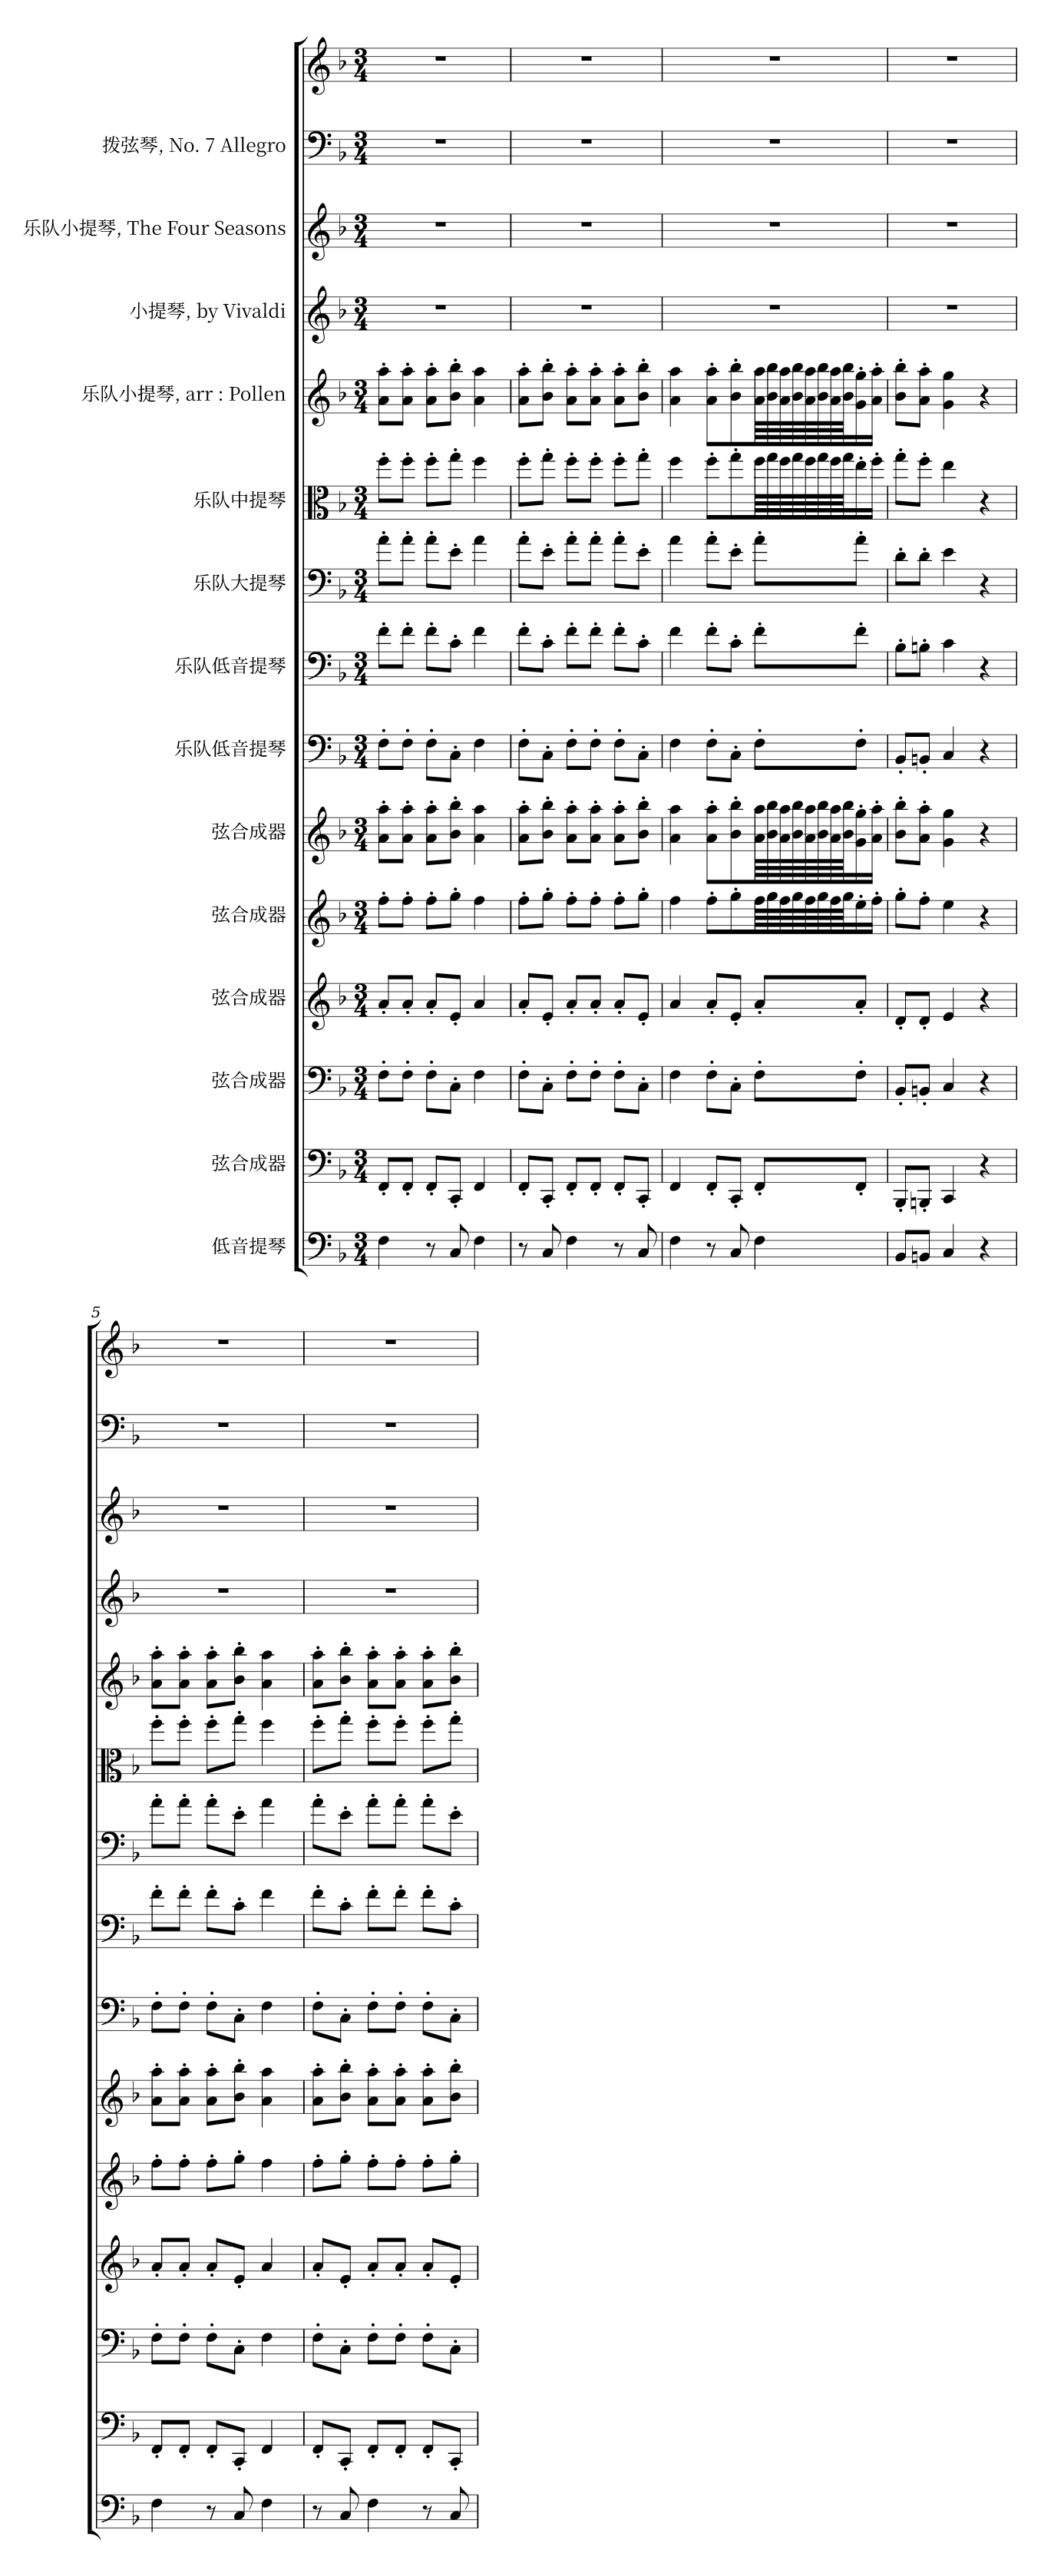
**kern	**kern	**kern	**kern	**kern	**kern	**kern	**kern	**kern	**kern	**kern	**kern	**kern	**kern	**kern
*part14	*part13	*part12	*part11	*part10	*part9	*part8	*part7	*part6	*part5	*part4	*part3	*part2	*part1	*part1
*staff15	*staff14	*staff13	*staff12	*staff11	*staff10	*staff9	*staff8	*staff7	*staff6	*staff5	*staff4	*staff3	*staff2	*staff1
*I"低音提琴	*I"弦合成器	*I"弦合成器	*I"弦合成器	*I"弦合成器	*I"弦合成器	*I"乐队低音提琴	*I"乐队低音提琴	*I"乐队大提琴	*I"乐队中提琴	*I"乐队小提琴, arr : Pollen	*I"小提琴, by Vivaldi	*I"乐队小提琴, The Four Seasons	*I"拨弦琴, No. 7 Allegro	*
*clefF4	*clefF4	*clefF4	*clefG2	*clefG2	*clefG2	*clefF4	*clefF4	*clefF4	*clefC3	*clefG2	*clefG2	*clefG2	*clefF4	*clefG2
*ITrd7c12	*	*	*	*	*	*ITrd7c12	*ITrd7c12	*	*	*	*	*	*	*
*k[b-]	*k[b-]	*k[b-]	*k[b-]	*k[b-]	*k[b-]	*k[b-]	*k[b-]	*k[b-]	*k[b-]	*k[b-]	*k[b-]	*k[b-]	*k[b-]	*k[b-]
*M3/4	*M3/4	*M3/4	*M3/4	*M3/4	*M3/4	*M3/4	*M3/4	*M3/4	*M3/4	*M3/4	*M3/4	*M3/4	*M3/4	*M3/4
*MM120	*MM120	*MM120	*MM120	*MM120	*MM120	*MM120	*MM120	*MM120	*MM120	*MM120	*MM120	*MM120	*MM120	*MM120
=1	=1	=1	=1	=1	=1	=1	=1	=1	=1	=1	=1	=1	=1	=1
4FF\	8FF'/L	8F'\L	8a'/L	8ff'\L	8a\' 8aa\'L	8FF'\L	8F'\L	8a'\L	8ff'\L	8a\' 8aa\'L	2.r	2.r	2.r	2.r
.	8FF'/J	8F'\J	8a'/J	8ff'\J	8a\' 8aa\'J	8FF'\J	8F'\J	8a'\J	8ff'\J	8a\' 8aa\'J	.	.	.	.
8r	8FF'/L	8F'\L	8a'/L	8ff'\L	8a\' 8aa\'L	8FF'\L	8F'\L	8a'\L	8ff'\L	8a\' 8aa\'L	.	.	.	.
8CC/	8CC'/J	8C'\J	8e'/J	8gg'\J	8b-\' 8bb-\'J	8CC'\J	8C'\J	8e'\J	8gg'\J	8b-\' 8bb-\'J	.	.	.	.
4FF\	4FF/	4F\	4a/	4ff\	4a\ 4aa\	4FF\	4F\	4a\	4ff\	4a\ 4aa\	.	.	.	.
=2	=2	=2	=2	=2	=2	=2	=2	=2	=2	=2	=2	=2	=2	=2
8r	8FF'/L	8F'\L	8a'/L	8ff'\L	8a\' 8aa\'L	8FF'\L	8F'\L	8a'\L	8ff'\L	8a\' 8aa\'L	2.r	2.r	2.r	2.r
8CC/	8CC'/J	8C'\J	8e'/J	8gg'\J	8b-\' 8bb-\'J	8CC'\J	8C'\J	8e'\J	8gg'\J	8b-\' 8bb-\'J	.	.	.	.
4FF\	8FF'/L	8F'\L	8a'/L	8ff'\L	8a\' 8aa\'L	8FF'\L	8F'\L	8a'\L	8ff'\L	8a\' 8aa\'L	.	.	.	.
.	8FF'/J	8F'\J	8a'/J	8ff'\J	8a\' 8aa\'J	8FF'\J	8F'\J	8a'\J	8ff'\J	8a\' 8aa\'J	.	.	.	.
8r	8FF'/L	8F'\L	8a'/L	8ff'\L	8a\' 8aa\'L	8FF'\L	8F'\L	8a'\L	8ff'\L	8a\' 8aa\'L	.	.	.	.
8CC/	8CC'/J	8C'\J	8e'/J	8gg'\J	8b-\' 8bb-\'J	8CC'\J	8C'\J	8e'\J	8gg'\J	8b-\' 8bb-\'J	.	.	.	.
!!LO:PB:g=z
=3	=3	=3	=3	=3	=3	=3	=3	=3	=3	=3	=3	=3	=3	=3
4FF\	4FF/	4F\	4a/	4ff\	4a\ 4aa\	4FF\	4F\	4a\	4ff\	4a\ 4aa\	2.r	2.r	2.r	2.r
8r	8FF'/L	8F'\L	8a'/L	8ff'\L	8a\' 8aa\'L	8FF'\L	8F'\L	8a'\L	8ff'\L	8a\' 8aa\'L	.	.	.	.
8CC/	8CC'/J	8C'\J	8e'/J	8gg'\	8b-\' 8bb-\'	8CC'\J	8C'\J	8e'\J	8gg'\	8b-\' 8bb-\'	.	.	.	.
4FF\	8FF'/L	8F'\L	8a'/L	64ff\LLL	64a\ 64aa\LLL	8FF'\L	8F'\L	8a'\L	64ff\LLL	64a\ 64aa\LLL	.	.	.	.
.	.	.	.	64gg\	64b-\ 64bb-\	.	.	.	64gg\	64b-\ 64bb-\	.	.	.	.
.	.	.	.	64ff\	64a\ 64aa\	.	.	.	64ff\	64a\ 64aa\	.	.	.	.
.	.	.	.	64gg\	64b-\ 64bb-\	.	.	.	64gg\	64b-\ 64bb-\	.	.	.	.
.	.	.	.	64ff\	64a\ 64aa\	.	.	.	64ff\	64a\ 64aa\	.	.	.	.
.	.	.	.	64gg\	64b-\ 64bb-\	.	.	.	64gg\	64b-\ 64bb-\	.	.	.	.
.	.	.	.	64ff\	64a\ 64aa\	.	.	.	64ff\	64a\ 64aa\	.	.	.	.
.	.	.	.	64gg\JJ	64b-\ 64bb-\JJ	.	.	.	64gg\JJ	64b-\ 64bb-\JJ	.	.	.	.
.	8FF'/J	8F'\J	8a'/J	16ee'\	16g\' 16gg\'	8FF'\J	8F'\J	8a'\J	16ee'\	16g\' 16gg\'	.	.	.	.
.	.	.	.	16ff'\JJ	16a\' 16aa\'JJ	.	.	.	16ff'\JJ	16a\' 16aa\'JJ	.	.	.	.
=4	=4	=4	=4	=4	=4	=4	=4	=4	=4	=4	=4	=4	=4	=4
8BBB-/L	8BBB-'/L	8BB-'/L	8d'/L	8gg'\L	8b-\' 8bb-\'L	8BBB-'/L	8BB-'\L	8d'\L	8gg'\L	8b-\' 8bb-\'L	2.r	2.r	2.r	2.r
8BBBn/J	8BBBn'/J	8BBn'/J	8d'/J	8ff'\J	8a\' 8aa\'J	8BBBn'/J	8BBn'\J	8d'\J	8ff'\J	8a\' 8aa\'J	.	.	.	.
4CC/	4CC/	4C/	4e/	4ee\	4g\ 4gg\	4CC/	4C\	4e\	4ee\	4g\ 4gg\	.	.	.	.
4r	4r	4r	4r	4r	4r	4r	4r	4r	4r	4r	.	.	.	.
=5	=5	=5	=5	=5	=5	=5	=5	=5	=5	=5	=5	=5	=5	=5
4FF\	8FF'/L	8F'\L	8a'/L	8ff'\L	8a\' 8aa\'L	8FF'\L	8F'\L	8a'\L	8ff'\L	8a\' 8aa\'L	2.r	2.r	2.r	2.r
.	8FF'/J	8F'\J	8a'/J	8ff'\J	8a\' 8aa\'J	8FF'\J	8F'\J	8a'\J	8ff'\J	8a\' 8aa\'J	.	.	.	.
8r	8FF'/L	8F'\L	8a'/L	8ff'\L	8a\' 8aa\'L	8FF'\L	8F'\L	8a'\L	8ff'\L	8a\' 8aa\'L	.	.	.	.
8CC/	8CC'/J	8C'\J	8e'/J	8gg'\J	8b-\' 8bb-\'J	8CC'\J	8C'\J	8e'\J	8gg'\J	8b-\' 8bb-\'J	.	.	.	.
4FF\	4FF/	4F\	4a/	4ff\	4a\ 4aa\	4FF\	4F\	4a\	4ff\	4a\ 4aa\	.	.	.	.
=6	=6	=6	=6	=6	=6	=6	=6	=6	=6	=6	=6	=6	=6	=6
8r	8FF'/L	8F'\L	8a'/L	8ff'\L	8a\' 8aa\'L	8FF'\L	8F'\L	8a'\L	8ff'\L	8a\' 8aa\'L	2.r	2.r	2.r	2.r
8CC/	8CC'/J	8C'\J	8e'/J	8gg'\J	8b-\' 8bb-\'J	8CC'\J	8C'\J	8e'\J	8gg'\J	8b-\' 8bb-\'J	.	.	.	.
4FF\	8FF'/L	8F'\L	8a'/L	8ff'\L	8a\' 8aa\'L	8FF'\L	8F'\L	8a'\L	8ff'\L	8a\' 8aa\'L	.	.	.	.
.	8FF'/J	8F'\J	8a'/J	8ff'\J	8a\' 8aa\'J	8FF'\J	8F'\J	8a'\J	8ff'\J	8a\' 8aa\'J	.	.	.	.
8r	8FF'/L	8F'\L	8a'/L	8ff'\L	8a\' 8aa\'L	8FF'\L	8F'\L	8a'\L	8ff'\L	8a\' 8aa\'L	.	.	.	.
8CC/	8CC'/J	8C'\J	8e'/J	8gg'\J	8b-\' 8bb-\'J	8CC'\J	8C'\J	8e'\J	8gg'\J	8b-\' 8bb-\'J	.	.	.	.
=	=	=	=	=	=	=	=	=	=	=	=	=	=	=
*-	*-	*-	*-	*-	*-	*-	*-	*-	*-	*-	*-	*-	*-	*-
